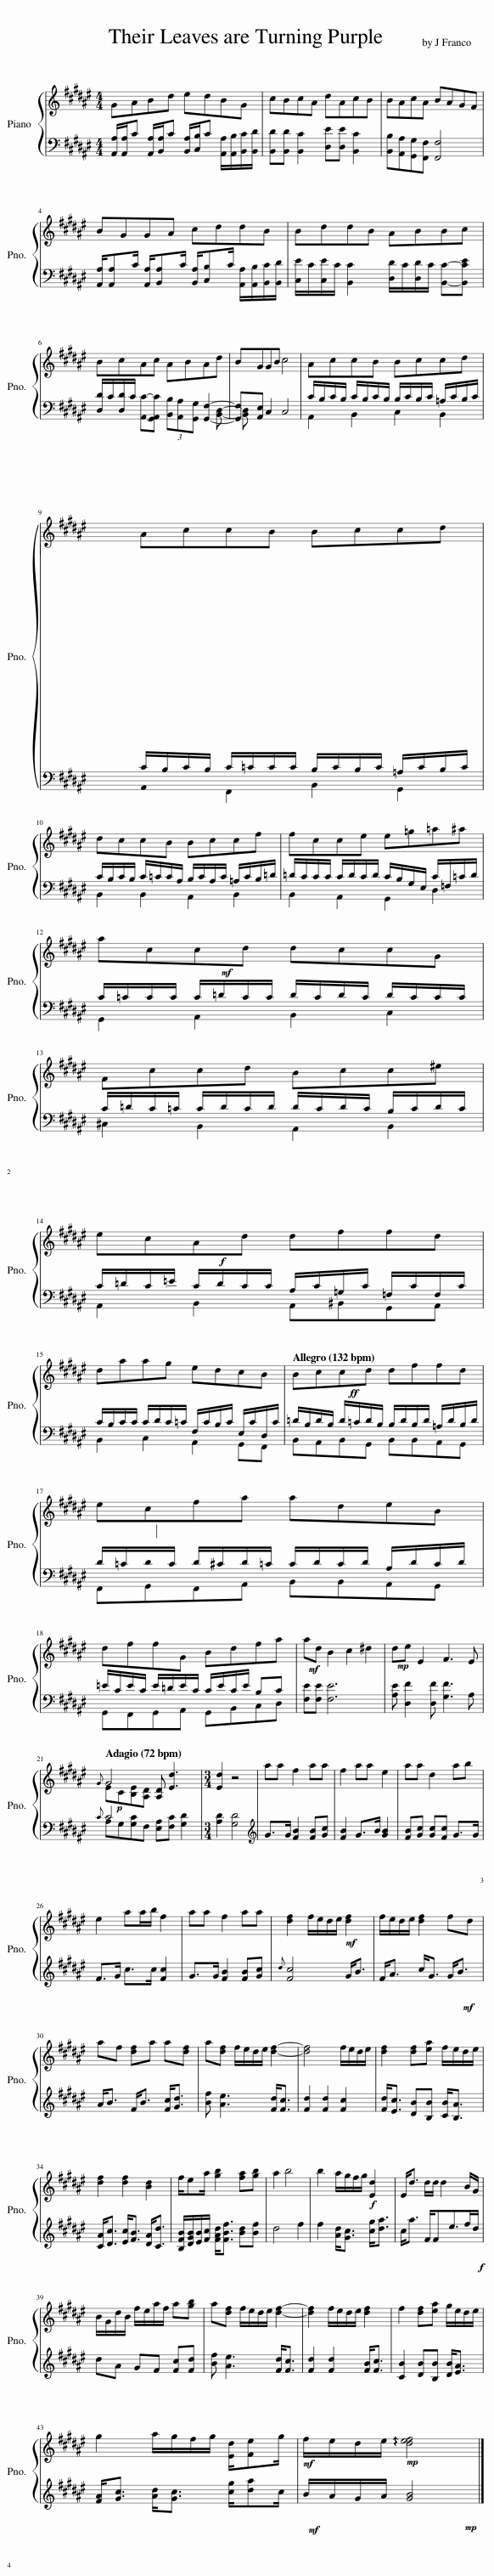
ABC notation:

X:1
%%score { ( 1 4 ) | ( 2 3 ) }
L:1/8
M:4/4
I:linebreak $
K:F#
V:1 treble
V:4 treble
V:2 bass
V:3 bass
V:1
 GABd edBG | cBcA dAcB | BAcA BAGF |$ BGGA cddB | BddB ABBc |$ %5
 BcAc ABAd | BGGB c4 | AccB Bccd |$ AccB Bccd |$ dccB Bccf | %10
 fcce e=g=a^a |$ a!mf!ccd dccG |$ Fccd Bcc^e |$ e!f!cAd dffd |$ daag edcB | %15
[Q:1/4=132]!ff! Bccd dffd |$ ecfa adeB |$ dffG Bdfa |!mf! ad B2 c2 ^d2 |!mp! de E2 F3 E |$ %20
!p![Q:1/4=72] EC[B,E][A,D] [A,D] [Ed]3 |[M:3/4] [Ed]2 z4 | aa f2 aa | f2 aa e2 | aa d2 ab |$ %25
 e2 aa/b/ f2 | aa f2 aa | [df]2 f/e/d/e/!mf! [df]2 | f/e/d/e/ [df]2 fd |$ af [df]a a[df] | %30
 a[df] f/e/d/e/ [df]2- | [df]4 f/e/d/e/ | [df]2 [df][ea] f/e/d/e/ |$ [df]2 [df]2 [Bd]2 | f/ea/ [gb]2 [fa][gb] | %35
 a2 b4 | b2 a/g/f/g/!f! [Ed]2 | E<d d/d/ d2 B/G/ |$ B/G/d/B/ f/e/a/f/ a[gb] | a[df] f/e/d/e/ [df]2- | %40
 [df]2 f/e/d/e/ [df]2 | f2 [df][ea] g/e/d/e/ |$ g2 a/g/f/g/ [Ed]/[Fe]g/ |!mf! f/e/d/e/!mp! !arpeggio![def]4 |] %44
V:2
 [A,,A,]/[A,,A,]/C [A,,A,]/[B,,A,]/C [B,,A,]/[C,B,]/C [A,,A,]/[A,,B,]/[B,,C]/[B,,D]/ | [B,,D][B,,D] [B,,C]2 [D,E][D,E] [B,,C]2 | [B,,B,][A,,A,][G,,G,][F,,F,] [F,,F,]4 |$ [A,,A,]/[A,,A,]C/ [A,,A,]/[B,,A,]C/ [B,,A,]/[C,B,]C/ [A,,A,]/[A,,B,]/[B,,C]/[B,,D]/ | [C,E]/C/[C,E]/C/ [B,,C]2 [D,D]/C/[D,D]/C/ [B,,C]-[B,,CE] |$ %5
 [D,D]/C/[D,D]/C/ [A,,C]-[G,,A,,C] (3[B,,B,][A,,A,][G,,G,] [G,,F,]2- | [G,,F,][A,,E,] C,2 C,4 | C/B,/C/B,/ C/B,/C/B,/ B,/C/B,/C/ =A,/C/B,/C/ |$ C/B,/C/B,/ C/=C/C/C/ B,/C/B,/C/ =A,/C/B,/C/ |$ C/B,/C/B,/ C/=C/C/A,/ B,/C/A,/C/ =A,/C/B,/=D/ | %10
 =D/C/C/C/ C/D/C/D/ C/B,/G,/E,/ C/=F,/=C/D/ |$ C/=C/C/C/ C/=D/C/C/ D/C/D/C/ D/C/C/C/ |$ C/=D/C/=C/ C/D/C/D/ D/C/D/C/ B,/C/D/C/ |$ C/=D/C/=E/ C/D/C/C/ A,/C/=G,/C/ =F,/C/F,/C/ |$ C/B,/C/C/ C/D/C/=C/ F,/C/B,/C/ E,/C/D,/C/ | %15
 =D/B,/D/B,/ D/=C/D/B,/ B,/D/B,/D/ =A,/D/B,/D/ |$ D/=C/D/C/ D/^C/D/=C/ C/D/C/D/ A,/D/C/D/ |$ =E/C/E/C/ E/=D/E/C/ C/E/C/E/ B,C | [F,E][F,E] [F,E]6 | [A,E] [D,F]2 [D,F] [G,F]3 A, |$ %20
 A,G,[G,C]F, [E,A,][F,C] [G,D]2 |[M:3/4] [A,D]2 [G,D]4 |[K:treble] G>G [FB]2 [FB][Gc] | [FB]2 G>B [GB]2 | [FB][Gc] [Gc][Fc] G>G |$ %25
 F>G c>c [Fc]2 | G>G [FB]2 [FB][Gc] |{d} [Fc]4!mf! G<B | F<A c<G G<B |$ A<B F<B [Fc]<[Gd] | %30
 [Bf] [Ae]3 [Fd]<[Fc] | [Fd]2 [Fd]2 [Fc]2 | [Fd]<[Ec] [DB][B,B] [CB]<[B,A] |$ [CA]<[Dc] [Ec]<[FB] [DA]<[Cd] | [B,FB]/[DGB]/[EB]/[Fc]/ [FAd]<[FBf] [Bd][Bf] | %35
 d4 f2 | f2 [Ad]<[Gc]!f! [cg]<[da] | c<a F/Fe>fd/ |$ dA GF [Fc][Fd] | [Bf] [Ae]3 [Fd]<[Fc] | %40
 [Fd]2 [Fd]2 [FB]<[Fc] | [CB]2 [DB][B,B] [DB]<[EA] |$ [FA]<[Gc] [Ad]<[Gc] [cg]/[da]c/ |!mf! B/A/G/A/!mp! [GB]4 |] %44
V:3
 x8 | x8 | x8 |$ x8 | x8 |$ %5
 x7 [B,,D,]- | [B,,D,] x7 | A,,2 B,,2 C,2 B,,2 |$ A,,2 F,,2 B,,2 G,,2 |$ B,,2 B,,2 A,,2 B,,2 | %10
 B,,2 A,,2 G,,2 D,2 |$ G,,2 A,,2 B,,2 C,2 |$ ^C,2 B,,2 A,,2 B,,2 |$ A,,2 B,,2 A,,^B,,G,,A,, |$ B,,2 C,2 A,,2 G,,F,, | %15
 B,,A,,B,,G,, B,,B,,A,,G,, |$ F,,G,,F,,A,, B,,B,,A,,G,, |$ G,,F,,G,,A,, G,,B,,C,D, | x8 | x8 |$ %20
{C} C4 x4 |[M:3/4] x6 |[K:treble] x6 | x6 | x6 |$ %25
 x6 | x6 | x6 | x6 |$ x6 | %30
 x6 | x6 | x6 |$ x6 | x6 | %35
 x6 | x6 | x6 |$ x6 | x6 | %40
 x6 | x6 |$ x6 | x6 |] %44
V:4
 x8 | x8 | x8 |$ x8 | x8 |$ %5
 x8 | x8 | x8 |$ x8 |$ x8 | %10
 x8 |$ x8 |$ x8 |$ x8 |$ x8 | %15
 x8 |$ x8 |$ x8 | x8 | x8 |$ %20
{G} G4 x4 |[M:3/4] x6 | x6 | x6 | x6 |$ %25
 x6 | x6 | x6 | x6 |$ x6 | %30
 x6 | x6 | x6 |$ x6 | x6 | %35
 x6 | x6 | x6 |$ x6 | x6 | %40
 x6 | x6 |$ x6 | x6 |] %44
